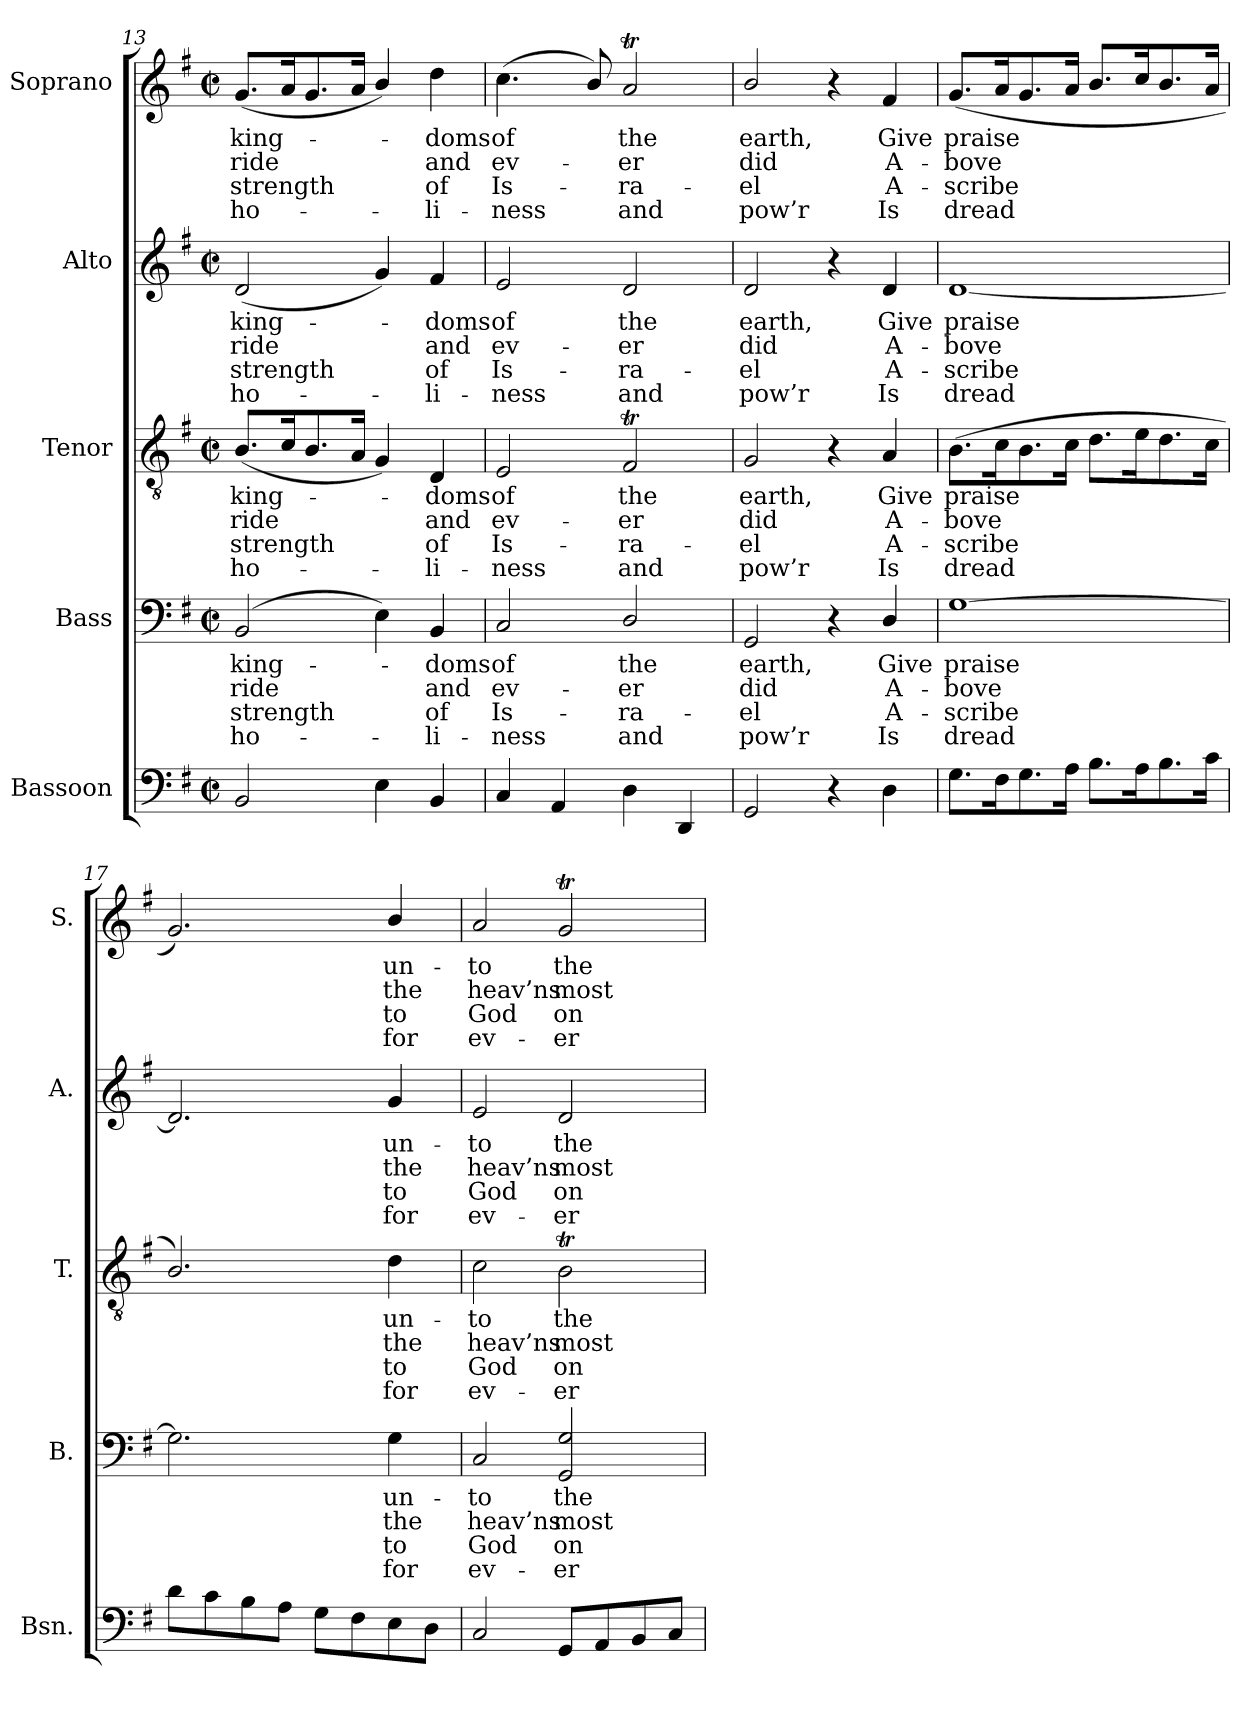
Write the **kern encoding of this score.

**kern	**kern	**text	**text	**text	**text	**kern	**text	**text	**text	**text	**kern	**text	**text	**text	**text	**kern	**text	**text	**text	**text
*part5	*part4	*part4	*part4	*part4	*part4	*part3	*part3	*part3	*part3	*part3	*part2	*part2	*part2	*part2	*part2	*part1	*part1	*part1	*part1	*part1
*staff5	*staff4	*staff4	*staff4	*staff4	*staff4	*staff3	*staff3	*staff3	*staff3	*staff3	*staff2	*staff2	*staff2	*staff2	*staff2	*staff1	*staff1	*staff1	*staff1	*staff1
*I"Bassoon	*I"Bass	*	*	*	*	*I"Tenor	*	*	*	*	*I"Alto	*	*	*	*	*I"Soprano	*	*	*	*
*I'Bsn.	*I'B.	*	*	*	*	*I'T.	*	*	*	*	*I'A.	*	*	*	*	*I'S.	*	*	*	*
*clefF4	*clefF4	*	*	*	*	*clefGv2	*	*	*	*	*clefG2	*	*	*	*	*clefG2	*	*	*	*
*	*	*	*	*	*	*ITrd7c12	*	*	*	*	*	*	*	*	*	*	*	*	*	*
*k[f#]	*k[f#]	*	*	*	*	*k[f#]	*	*	*	*	*k[f#]	*	*	*	*	*k[f#]	*	*	*	*
*G:	*G:	*	*	*	*	*G:	*	*	*	*	*G:	*	*	*	*	*G:	*	*	*	*
*M2/2	*M2/2	*	*	*	*	*M2/2	*	*	*	*	*M2/2	*	*	*	*	*M2/2	*	*	*	*
*met(c|)	*met(c|)	*	*	*	*	*met(c|)	*	*	*	*	*met(c|)	*	*	*	*	*met(c|)	*	*	*	*
=13	=13	=13	=13	=13	=13	=13	=13	=13	=13	=13	=13	=13	=13	=13	=13	=13	=13	=13	=13	=13
!	!	!LO:LY:b:color=#000000	!LO:LY:b:color=#000000	!LO:LY:b:color=#000000	!LO:LY:b:color=#000000	!	!	!	!	!	!	!	!	!	!	!	!	!	!	!
!	!	!	!	!	!	!	!LO:LY:b:color=#000000	!LO:LY:b:color=#000000	!LO:LY:b:color=#000000	!LO:LY:b:color=#000000	!	!	!	!	!	!	!	!	!	!
!	!	!	!	!	!	!	!	!	!	!	!	!LO:LY:b:color=#000000	!LO:LY:b:color=#000000	!LO:LY:b:color=#000000	!LO:LY:b:color=#000000	!	!	!	!	!
!	!	!	!	!	!	!	!	!	!	!	!	!	!	!	!	!	!LO:LY:b:color=#000000	!LO:LY:b:color=#000000	!LO:LY:b:color=#000000	!LO:LY:b:color=#000000
2BBi/	(2BBi/	king-	ride	strength	ho-	(8.BBi/L	king-	ride	strength	ho-	(2di/	king-	ride	strength	ho-	(8.gi/L	king-	ride	strength	ho-
.	.	.	.	.	.	16Ci/K	.	.	.	.	.	.	.	.	.	16ai/K	.	.	.	.
.	.	.	.	.	.	8.BBi/	.	.	.	.	.	.	.	.	.	8.gi/	.	.	.	.
.	.	.	.	.	.	16AAi/Jk	.	.	.	.	.	.	.	.	.	16ai/Jk	.	.	.	.
4Ei\	4Ei\)	.	.	.	.	4GGi/)	.	.	.	.	4gi/)	.	.	.	.	4bi/)	.	.	.	.
!	!	!LO:LY:b:color=#000000	!LO:LY:b:color=#000000	!LO:LY:b:color=#000000	!LO:LY:b:color=#000000	!	!	!	!	!	!	!	!	!	!	!	!	!	!	!
!	!	!	!	!	!	!	!LO:LY:b:color=#000000	!LO:LY:b:color=#000000	!LO:LY:b:color=#000000	!LO:LY:b:color=#000000	!	!	!	!	!	!	!	!	!	!
!	!	!	!	!	!	!	!	!	!	!	!	!LO:LY:b:color=#000000	!LO:LY:b:color=#000000	!LO:LY:b:color=#000000	!LO:LY:b:color=#000000	!	!	!	!	!
!	!	!	!	!	!	!	!	!	!	!	!	!	!	!	!	!	!LO:LY:b:color=#000000	!LO:LY:b:color=#000000	!LO:LY:b:color=#000000	!LO:LY:b:color=#000000
4BBi/	4BBi/	-doms	and	-of	li-	4DDi/	-doms	and	-of	li-	4f#i/	-doms	and	-of	li-	4ddi\	-doms	and	-of	li-
=14	=14	=14	=14	=14	=14	=14	=14	=14	=14	=14	=14	=14	=14	=14	=14	=14	=14	=14	=14	=14
!	!	!LO:LY:b:color=#000000	!LO:LY:b:color=#000000	!LO:LY:b:color=#000000	!LO:LY:b:color=#000000	!	!	!	!	!	!	!	!	!	!	!	!	!	!	!
!	!	!	!	!	!	!	!LO:LY:b:color=#000000	!LO:LY:b:color=#000000	!LO:LY:b:color=#000000	!LO:LY:b:color=#000000	!	!	!	!	!	!	!	!	!	!
!	!	!	!	!	!	!	!	!	!	!	!	!LO:LY:b:color=#000000	!LO:LY:b:color=#000000	!LO:LY:b:color=#000000	!LO:LY:b:color=#000000	!	!	!	!	!
!	!	!	!	!	!	!	!	!	!	!	!	!	!	!	!	!	!LO:LY:b:color=#000000	!LO:LY:b:color=#000000	!LO:LY:b:color=#000000	!LO:LY:b:color=#000000
4Ci/	2Ci/	of	ev-	-Is-	-ness	2EEi/	of	ev-	-Is-	-ness	2ei/	of	ev-	-Is-	-ness	(4.cci\	of	ev-	-Is-	-ness
4AAi/	.	.	.	.	.	.	.	.	.	.	.	.	.	.	.	.	.	.	.	.
.	.	.	.	.	.	.	.	.	.	.	.	.	.	.	.	8bi/)	.	.	.	.
!	!	!LO:LY:b:color=#000000	!LO:LY:b:color=#000000	!LO:LY:b:color=#000000	!LO:LY:b:color=#000000	!	!	!	!	!	!	!	!	!	!	!	!	!	!	!
!	!	!	!	!	!	!	!LO:LY:b:color=#000000	!LO:LY:b:color=#000000	!LO:LY:b:color=#000000	!LO:LY:b:color=#000000	!	!	!	!	!	!	!	!	!	!
!	!	!	!	!	!	!	!	!	!	!	!	!LO:LY:b:color=#000000	!LO:LY:b:color=#000000	!LO:LY:b:color=#000000	!LO:LY:b:color=#000000	!	!	!	!	!
!	!	!	!	!	!	!	!	!	!	!	!	!	!	!	!	!	!LO:LY:b:color=#000000	!LO:LY:b:color=#000000	!LO:LY:b:color=#000000	!LO:LY:b:color=#000000
4Di\	2Di/	the	-er	ra-	-and	2FF#ti/	the	-er	ra-	-and	2di/	the	-er	ra-	-and	2aTi/	the	-er	ra-	-and
4DDi/	.	.	.	.	.	.	.	.	.	.	.	.	.	.	.	.	.	.	.	.
=15	=15	=15	=15	=15	=15	=15	=15	=15	=15	=15	=15	=15	=15	=15	=15	=15	=15	=15	=15	=15
!	!	!LO:LY:b:color=#000000	!LO:LY:b:color=#000000	!LO:LY:b:color=#000000	!LO:LY:b:color=#000000	!	!	!	!	!	!	!	!	!	!	!	!	!	!	!
!	!	!	!	!	!	!	!LO:LY:b:color=#000000	!LO:LY:b:color=#000000	!LO:LY:b:color=#000000	!LO:LY:b:color=#000000	!	!	!	!	!	!	!	!	!	!
!	!	!	!	!	!	!	!	!	!	!	!	!LO:LY:b:color=#000000	!LO:LY:b:color=#000000	!LO:LY:b:color=#000000	!LO:LY:b:color=#000000	!	!	!	!	!
!	!	!	!	!	!	!	!	!	!	!	!	!	!	!	!	!	!LO:LY:b:color=#000000	!LO:LY:b:color=#000000	!LO:LY:b:color=#000000	!LO:LY:b:color=#000000
2GGi/	2GGi/	earth,	did	el	pow’r	2GGi/	earth,	did	el	pow’r	2di/	earth,	did	el	pow’r	2bi/	earth,	did	el	pow’r
4r	4r	.	.	.	.	4r	.	.	.	.	4r	.	.	.	.	4r	.	.	.	.
!	!	!LO:LY:b:color=#000000	!LO:LY:b:color=#000000	!LO:LY:b:color=#000000	!LO:LY:b:color=#000000	!	!	!	!	!	!	!	!	!	!	!	!	!	!	!
!	!	!	!	!	!	!	!LO:LY:b:color=#000000	!LO:LY:b:color=#000000	!LO:LY:b:color=#000000	!LO:LY:b:color=#000000	!	!	!	!	!	!	!	!	!	!
!	!	!	!	!	!	!	!	!	!	!	!	!LO:LY:b:color=#000000	!LO:LY:b:color=#000000	!LO:LY:b:color=#000000	!LO:LY:b:color=#000000	!	!	!	!	!
!	!	!	!	!	!	!	!	!	!	!	!	!	!	!	!	!	!LO:LY:b:color=#000000	!LO:LY:b:color=#000000	!LO:LY:b:color=#000000	!LO:LY:b:color=#000000
4Di\	4Di/	Give	A-	A-	-Is	4AAi/	Give	A-	A-	-Is	4di/	Give	A-	A-	-Is	4f#i/	Give	A-	A-	-Is
=16	=16	=16	=16	=16	=16	=16	=16	=16	=16	=16	=16	=16	=16	=16	=16	=16	=16	=16	=16	=16
!	!	!LO:LY:b:color=#000000	!LO:LY:b:color=#000000	!LO:LY:b:color=#000000	!LO:LY:b:color=#000000	!	!	!	!	!	!	!	!	!	!	!	!	!	!	!
!	!	!	!	!	!	!	!LO:LY:b:color=#000000	!LO:LY:b:color=#000000	!LO:LY:b:color=#000000	!LO:LY:b:color=#000000	!	!	!	!	!	!	!	!	!	!
!	!	!	!	!	!	!	!	!	!	!	!	!LO:LY:b:color=#000000	!LO:LY:b:color=#000000	!LO:LY:b:color=#000000	!LO:LY:b:color=#000000	!	!	!	!	!
!	!	!	!	!	!	!	!	!	!	!	!	!	!	!	!	!	!LO:LY:b:color=#000000	!LO:LY:b:color=#000000	!LO:LY:b:color=#000000	!LO:LY:b:color=#000000
8.Gi\L	[1Gi	praise	-bove	scribe	dread	(8.BBi\L	praise	-bove	scribe	dread	[1di	praise	-bove	scribe	dread	(8.gi/L	praise	-bove	scribe	dread
16F#i\K	.	.	.	.	.	16Ci\K	.	.	.	.	.	.	.	.	.	16ai/K	.	.	.	.
8.Gi\	.	.	.	.	.	8.BBi\	.	.	.	.	.	.	.	.	.	8.gi/	.	.	.	.
16Ai\Jk	.	.	.	.	.	16Ci\Jk	.	.	.	.	.	.	.	.	.	16ai/Jk	.	.	.	.
8.Bi\L	.	.	.	.	.	8.Di\L	.	.	.	.	.	.	.	.	.	8.bi/L	.	.	.	.
16Ai\K	.	.	.	.	.	16Ei\K	.	.	.	.	.	.	.	.	.	16cci/K	.	.	.	.
8.Bi\	.	.	.	.	.	8.Di\	.	.	.	.	.	.	.	.	.	8.bi/	.	.	.	.
16ci\Jk	.	.	.	.	.	16Ci\Jk	.	.	.	.	.	.	.	.	.	16ai/Jk	.	.	.	.
=17	=17	=17	=17	=17	=17	=17	=17	=17	=17	=17	=17	=17	=17	=17	=17	=17	=17	=17	=17	=17
8di\L	2.Gi\]	.	.	.	.	2.BBi/)	.	.	.	.	2.di/]	.	.	.	.	2.gi/)	.	.	.	.
8ci\	.	.	.	.	.	.	.	.	.	.	.	.	.	.	.	.	.	.	.	.
8Bi\	.	.	.	.	.	.	.	.	.	.	.	.	.	.	.	.	.	.	.	.
8Ai\J	.	.	.	.	.	.	.	.	.	.	.	.	.	.	.	.	.	.	.	.
8Gi\L	.	.	.	.	.	.	.	.	.	.	.	.	.	.	.	.	.	.	.	.
8F#i\	.	.	.	.	.	.	.	.	.	.	.	.	.	.	.	.	.	.	.	.
!	!	!LO:LY:b:color=#000000	!LO:LY:b:color=#000000	!LO:LY:b:color=#000000	!LO:LY:b:color=#000000	!	!	!	!	!	!	!	!	!	!	!	!	!	!	!
!	!	!	!	!	!	!	!LO:LY:b:color=#000000	!LO:LY:b:color=#000000	!LO:LY:b:color=#000000	!LO:LY:b:color=#000000	!	!	!	!	!	!	!	!	!	!
!	!	!	!	!	!	!	!	!	!	!	!	!LO:LY:b:color=#000000	!LO:LY:b:color=#000000	!LO:LY:b:color=#000000	!LO:LY:b:color=#000000	!	!	!	!	!
!	!	!	!	!	!	!	!	!	!	!	!	!	!	!	!	!	!LO:LY:b:color=#000000	!LO:LY:b:color=#000000	!LO:LY:b:color=#000000	!LO:LY:b:color=#000000
8Ei\	4Gi\	un-	the	to	for	4Di\	un-	the	to	for	4gi/	un-	the	to	for	4bi/	un-	the	to	for
8Di\J	.	.	.	.	.	.	.	.	.	.	.	.	.	.	.	.	.	.	.	.
!!LO:PB:g=z
=18	=18	=18	=18	=18	=18	=18	=18	=18	=18	=18	=18	=18	=18	=18	=18	=18	=18	=18	=18	=18
!	!	!LO:LY:b:color=#000000	!LO:LY:b:color=#000000	!LO:LY:b:color=#000000	!LO:LY:b:color=#000000	!	!	!	!	!	!	!	!	!	!	!	!	!	!	!
!	!	!	!	!	!	!	!LO:LY:b:color=#000000	!LO:LY:b:color=#000000	!LO:LY:b:color=#000000	!LO:LY:b:color=#000000	!	!	!	!	!	!	!	!	!	!
!	!	!	!	!	!	!	!	!	!	!	!	!LO:LY:b:color=#000000	!LO:LY:b:color=#000000	!LO:LY:b:color=#000000	!LO:LY:b:color=#000000	!	!	!	!	!
!	!	!	!	!	!	!	!	!	!	!	!	!	!	!	!	!	!LO:LY:b:color=#000000	!LO:LY:b:color=#000000	!LO:LY:b:color=#000000	!LO:LY:b:color=#000000
2Ci/	2Ci/	-to	heav’ns	God	ev-	2Ci\	-to	heav’ns	God	ev-	2ei/	-to	heav’ns	God	ev-	2ai/	-to	heav’ns	God	ev-
!	!	!LO:LY:b:color=#000000	!LO:LY:b:color=#000000	!LO:LY:b:color=#000000	!LO:LY:b:color=#000000	!	!	!	!	!	!	!	!	!	!	!	!	!	!	!
!	!	!	!	!	!	!	!LO:LY:b:color=#000000	!LO:LY:b:color=#000000	!LO:LY:b:color=#000000	!LO:LY:b:color=#000000	!	!	!	!	!	!	!	!	!	!
!	!	!	!	!	!	!	!	!	!	!	!	!LO:LY:b:color=#000000	!LO:LY:b:color=#000000	!LO:LY:b:color=#000000	!LO:LY:b:color=#000000	!	!	!	!	!
!	!	!	!	!	!	!	!	!	!	!	!	!	!	!	!	!	!LO:LY:b:color=#000000	!LO:LY:b:color=#000000	!LO:LY:b:color=#000000	!LO:LY:b:color=#000000
8GGi/L	2GGi/ 2Gi	the	most	-on	er-	2BBti\	the	most	-on	er-	2di/	the	most	-on	er-	2gTi/	the	most	-on	er-
8AAi/	.	.	.	.	.	.	.	.	.	.	.	.	.	.	.	.	.	.	.	.
8BBi/	.	.	.	.	.	.	.	.	.	.	.	.	.	.	.	.	.	.	.	.
8Ci/J	.	.	.	.	.	.	.	.	.	.	.	.	.	.	.	.	.	.	.	.
=	=	=	=	=	=	=	=	=	=	=	=	=	=	=	=	=	=	=	=	=
*-	*-	*-	*-	*-	*-	*-	*-	*-	*-	*-	*-	*-	*-	*-	*-	*-	*-	*-	*-	*-
